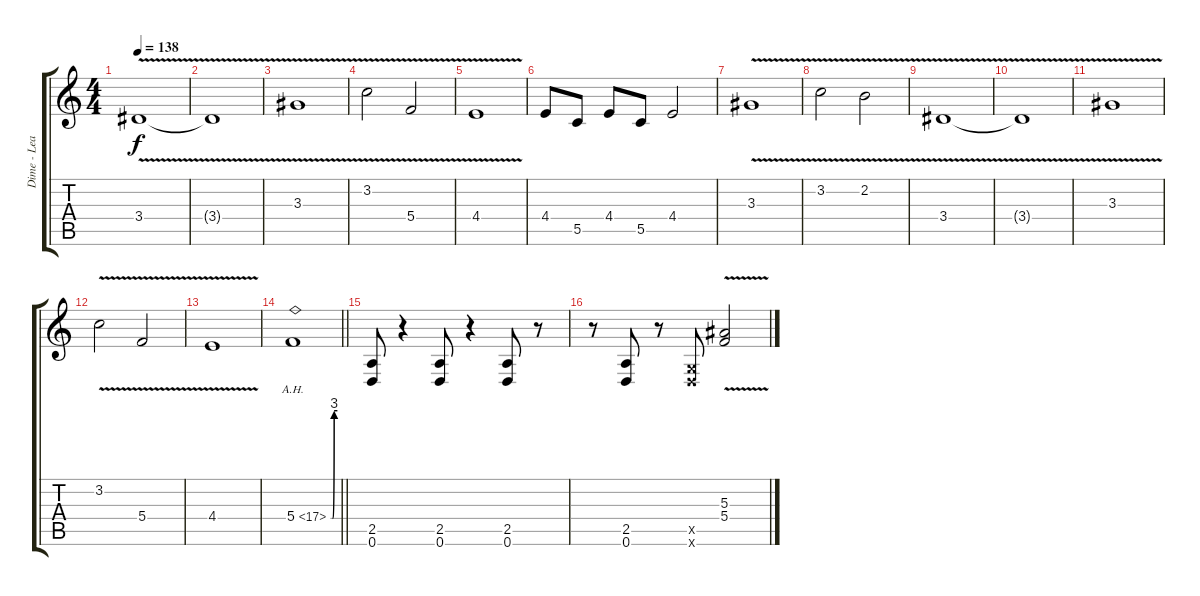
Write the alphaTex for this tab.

\track ("Dime - Lead Guitar" "Dime - Lea") {instrument distortionguitar}
\staff {score tabs}
\tuning (D4 A3 F3 C3 G2 D2) {hide}
\ts (4 4)
\tempo 138
\clef g2
\ks c
3.4{v}.1{dy f} |
3.4{v t}.1 |
3.3{v}.1 |
3.2{v}.2 5.4{v}.2 |
4.4{v}.1 |
4.4.8 5.5.8 4.4.8 5.5.8 4.4.2 |
3.3{v}.1 |
3.2{v}.2 2.2{v}.2 |
3.4{v}.1 |
3.4{v t}.1 |
3.3{v}.1 |
3.2{v}.2 5.4{v}.2 |
4.4{v}.1 |
\barLineRight lightlight
5.4{be (custom 0 0 15 0 30 12 60 12) ah 12}.1 |
(2.5 0.6).8 r.4 (2.5 0.6).8 r.4 (2.5 0.6).8 r.8 |
r.8 (2.5 0.6).8 r.8 (0.5{x} 0.6{x}).8 (5.3{v} 5.4{v}).2
